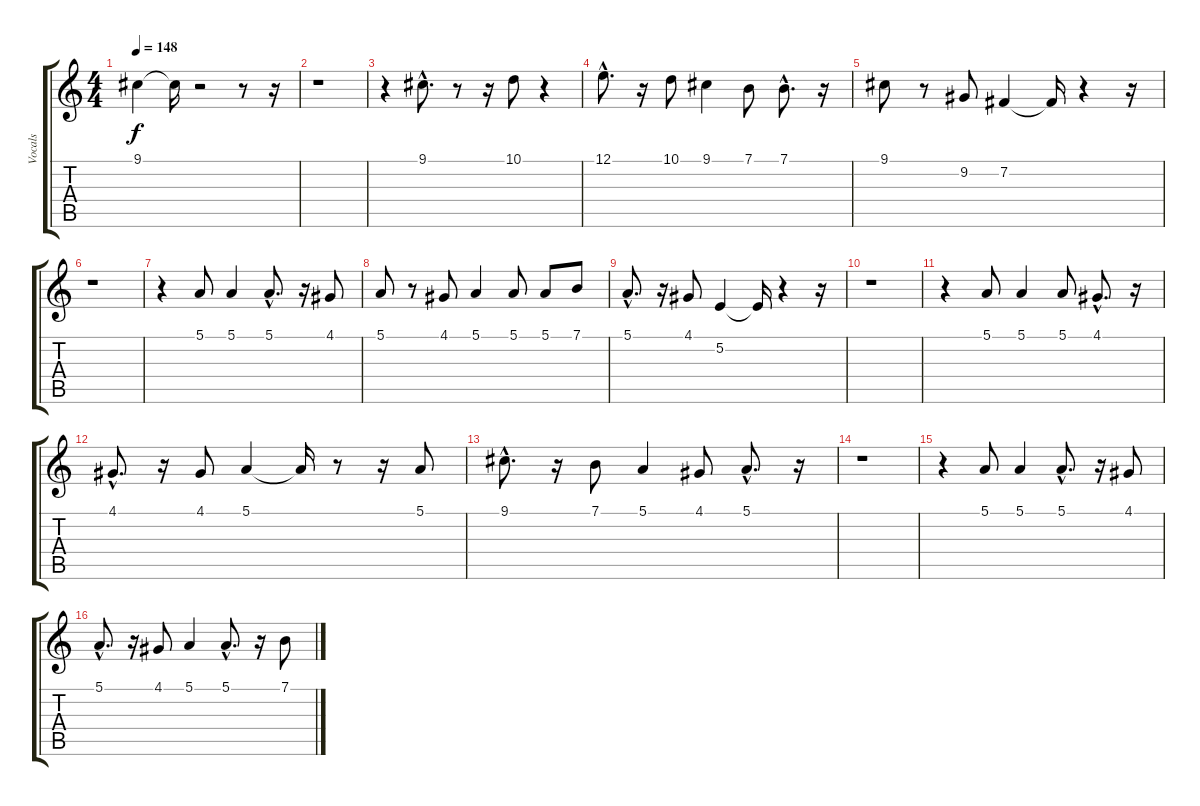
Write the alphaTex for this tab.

\track ("Vocals" "Vocals") {instrument choiraahs}
\staff {score tabs}
\tuning (E4 B3 G3 D3 A2 E2) {hide}
\ts (4 4)
\tempo 148
\clef g2
\ks c
9.1.4{dy f} 9.1{t}.16 r.2 r.8 r.16 |
r.1 |
r.4 9.1{hac}.8{d} r.8 r.16 10.1.8 r.4 |
12.1{hac}.8{d} r.16 10.1.8 9.1.4 7.1.8 7.1{hac}.8{d} r.16 |
9.1.8 r.8 9.2.8 7.2.4 7.2{t}.16 r.4 r.16 |
r.1 |
r.4 5.1.8 5.1.4 5.1{hac}.8{d} r.16 4.1.8 |
5.1.8 r.8 4.1.8 5.1.4 5.1.8 5.1.8 7.1.8 |
5.1{hac}.8{d} r.16 4.1.8 5.2.4 5.2{t}.16 r.4 r.16 |
r.1 |
r.4 5.1.8 5.1.4 5.1.8 4.1{hac}.8{d} r.16 |
4.1{hac}.8{d} r.16 4.1.8 5.1.4 5.1{t}.16 r.8 r.16 5.1.8 |
9.1{hac}.8{d} r.16 7.1.8 5.1.4 4.1.8 5.1{hac}.8{d} r.16 |
r.1 |
r.4 5.1.8 5.1.4 5.1{hac}.8{d} r.16 4.1.8 |
5.1{hac}.8{d} r.16 4.1.8 5.1.4 5.1{hac}.8{d} r.16 7.1.8
